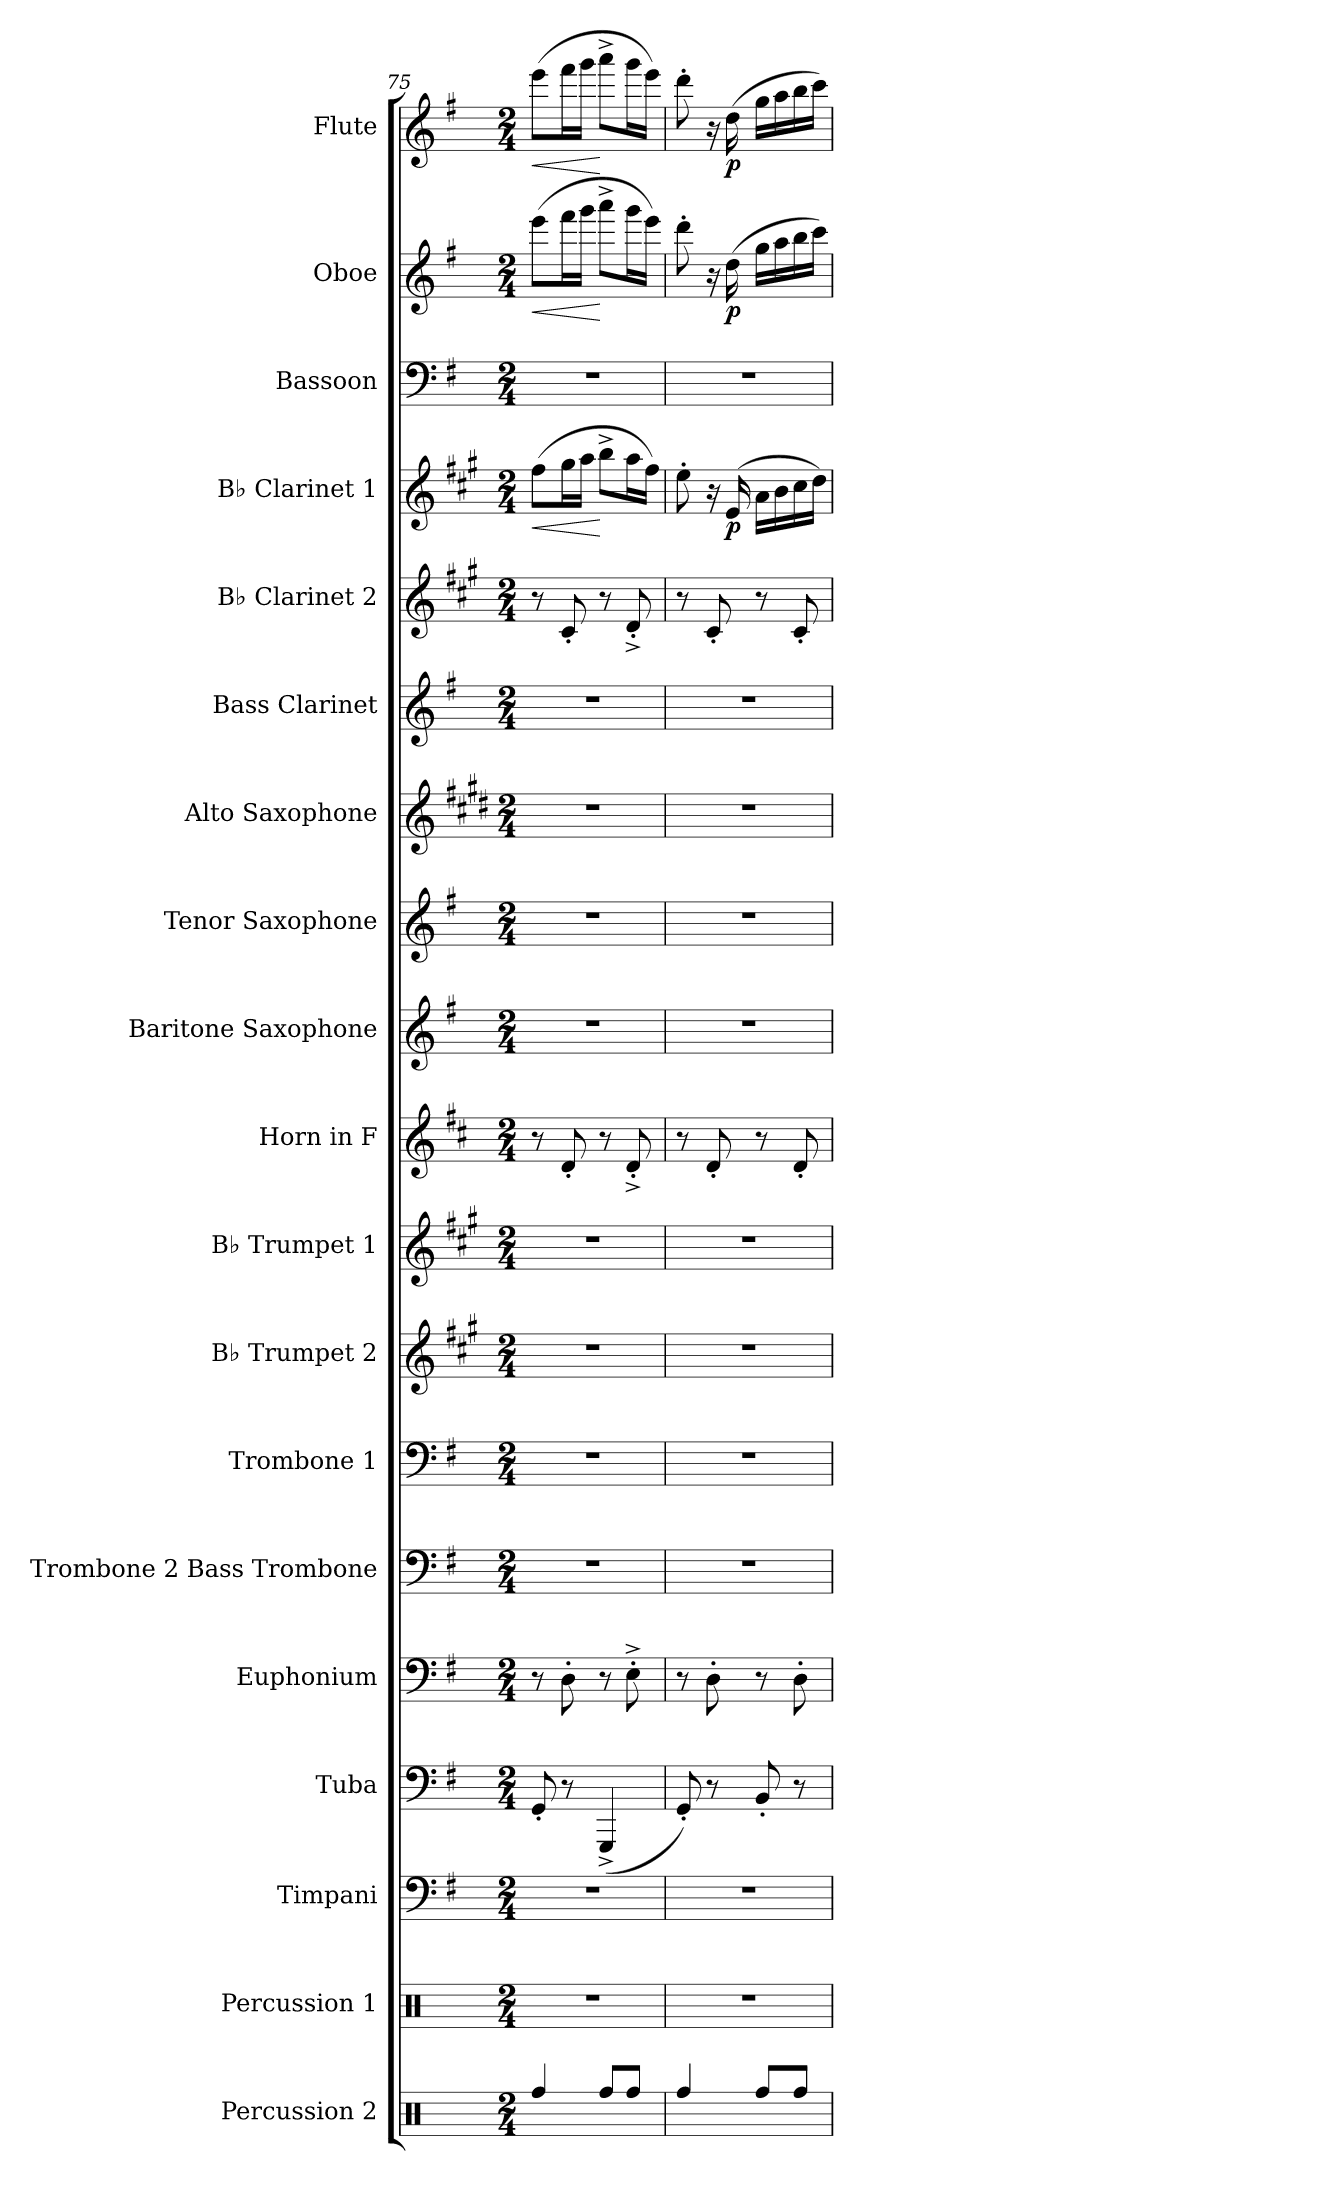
**kern	**kern	**kern	**kern	**kern	**kern	**kern	**kern	**kern	**kern	**kern	**kern	**kern	**kern	**kern	**kern	**dynam	**kern	**kern	**dynam	**kern	**dynam
*part19	*part18	*part17	*part16	*part15	*part14	*part13	*part12	*part11	*part10	*part9	*part8	*part7	*part6	*part5	*part4	*part4	*part3	*part2	*part2	*part1	*part1
*staff19	*staff18	*staff17	*staff16	*staff15	*staff14	*staff13	*staff12	*staff11	*staff10	*staff9	*staff8	*staff7	*staff6	*staff5	*staff4	*staff4	*staff3	*staff2	*staff2	*staff1	*staff1
*I"Percussion 2	*I"Percussion 1	*I"Timpani	*I"Tuba	*I"Euphonium	*I"Trombone 2 Bass Trombone	*I"Trombone 1	*I"B♭ Trumpet 2	*I"B♭ Trumpet 1	*I"Horn in F	*I"Baritone Saxophone	*I"Tenor Saxophone	*I"Alto Saxophone	*I"Bass Clarinet	*I"B♭ Clarinet 2	*I"B♭ Clarinet 1	*	*I"Bassoon	*I"Oboe	*	*I"Flute	*
*I'Perc. 2	*I'Perc. 1	*I'Timp.	*I'Tba.	*I'Euph.	*I'Tbn. 2 B. Tbn.	*I'Tbn. 1	*I'B♭ Tpt. 2	*I'B♭ Tpt. 1	*	*I'Bar. Sax.	*I'T. Sax.	*I'A. Sax.	*I'B. Cl.	*I'B♭ Cl. 2	*I'B♭ Cl. 1	*	*I'Bsn.	*I'Ob.	*	*I'Fl.	*
*clefX	*clefX	*clefF4	*clefF4	*clefF4	*clefF4	*clefF4	*clefG2	*clefG2	*clefG2	*clefG2	*clefG2	*clefG2	*clefG2	*clefG2	*clefG2	*	*clefF4	*clefG2	*	*clefG2	*
*	*	*	*	*	*	*	*ITrd1c2	*ITrd1c2	*ITrd4c7	*ITrd12c21	*ITrd8c14	*ITrd5c9	*ITrd8c14	*ITrd1c2	*ITrd1c2	*	*	*	*	*	*
*k[]	*k[]	*k[f#]	*k[f#]	*k[f#]	*k[f#]	*k[f#]	*k[f#]	*k[f#]	*k[f#]	*k[f#]	*k[f#]	*k[f#]	*k[f#]	*k[f#]	*k[f#]	*	*k[f#]	*k[f#]	*	*k[f#]	*
*M2/4	*M2/4	*M2/4	*M2/4	*M2/4	*M2/4	*M2/4	*M2/4	*M2/4	*M2/4	*M2/4	*M2/4	*M2/4	*M2/4	*M2/4	*M2/4	*	*M2/4	*M2/4	*	*M2/4	*
=75	=75	=75	=75	=75	=75	=75	=75	=75	=75	=75	=75	=75	=75	=75	=75	=75	=75	=75	=75	=75	=75
!	!	!	!	!	!	!	!	!	!	!	!	!	!	!	!	!LO:HP:b	!	!	!LO:HP:b	!	!LO:HP:b
4Rff/	2r	2r	8GG'/	8r	2r	2r	2r	2r	8r	2r	2r	2r	2r	8r	(>8ee\L	<	2r	(>8eee\L	<	(>8eee\L	<
.	.	.	8r	8D'\	.	.	.	.	8G'/	.	.	.	.	8B'/	16ff#\L	.	.	16fff#\L	.	16fff#\L	.
.	.	.	.	.	.	.	.	.	.	.	.	.	.	.	16gg\JJ	.	.	16ggg\JJ	.	16ggg\JJ	.
8Rff/L	.	.	(<4GGG^/	8r	.	.	.	.	8r	.	.	.	.	8r	8aa^\L	[	.	8aaa^\L	[	8aaa^\L	[
8Rff/J	.	.	.	8E'^\	.	.	.	.	8G'^/	.	.	.	.	8c'^/	16gg\L	.	.	16ggg\L	.	16ggg\L	.
.	.	.	.	.	.	.	.	.	.	.	.	.	.	.	16ee\JJ)	.	.	16eee\JJ)	.	16eee\JJ)	.
=76	=76	=76	=76	=76	=76	=76	=76	=76	=76	=76	=76	=76	=76	=76	=76	=76	=76	=76	=76	=76	=76
4Rff/	2r	2r	8GG'/)	8r	2r	2r	2r	2r	8r	2r	2r	2r	2r	8r	8dd'\	.	2r	8ddd'\	.	8ddd'\	.
.	.	.	8r	8D'\	.	.	.	.	8G'/	.	.	.	.	8B'/	16r	.	.	16r	.	16r	.
!	!	!	!	!	!	!	!	!	!	!	!	!	!	!	!	!LO:DY:b	!	!	!LO:DY:b	!	!LO:DY:b
.	.	.	.	.	.	.	.	.	.	.	.	.	.	.	(>16d/	p	.	(>16dd\	p	(>16dd\	p
8Rff/L	.	.	8BB'/	8r	.	.	.	.	8r	.	.	.	.	8r	16g\LL	.	.	16gg\LL	.	16gg\LL	.
.	.	.	.	.	.	.	.	.	.	.	.	.	.	.	16a\	.	.	16aa\	.	16aa\	.
8Rff/J	.	.	8r	8D'\	.	.	.	.	8G'/	.	.	.	.	8B'/	16b\	.	.	16bb\	.	16bb\	.
.	.	.	.	.	.	.	.	.	.	.	.	.	.	.	16cc\JJ)	.	.	16ccc\JJ)	.	16ccc\JJ)	.
=	=	=	=	=	=	=	=	=	=	=	=	=	=	=	=	=	=	=	=	=	=
*-	*-	*-	*-	*-	*-	*-	*-	*-	*-	*-	*-	*-	*-	*-	*-	*-	*-	*-	*-	*-	*-
